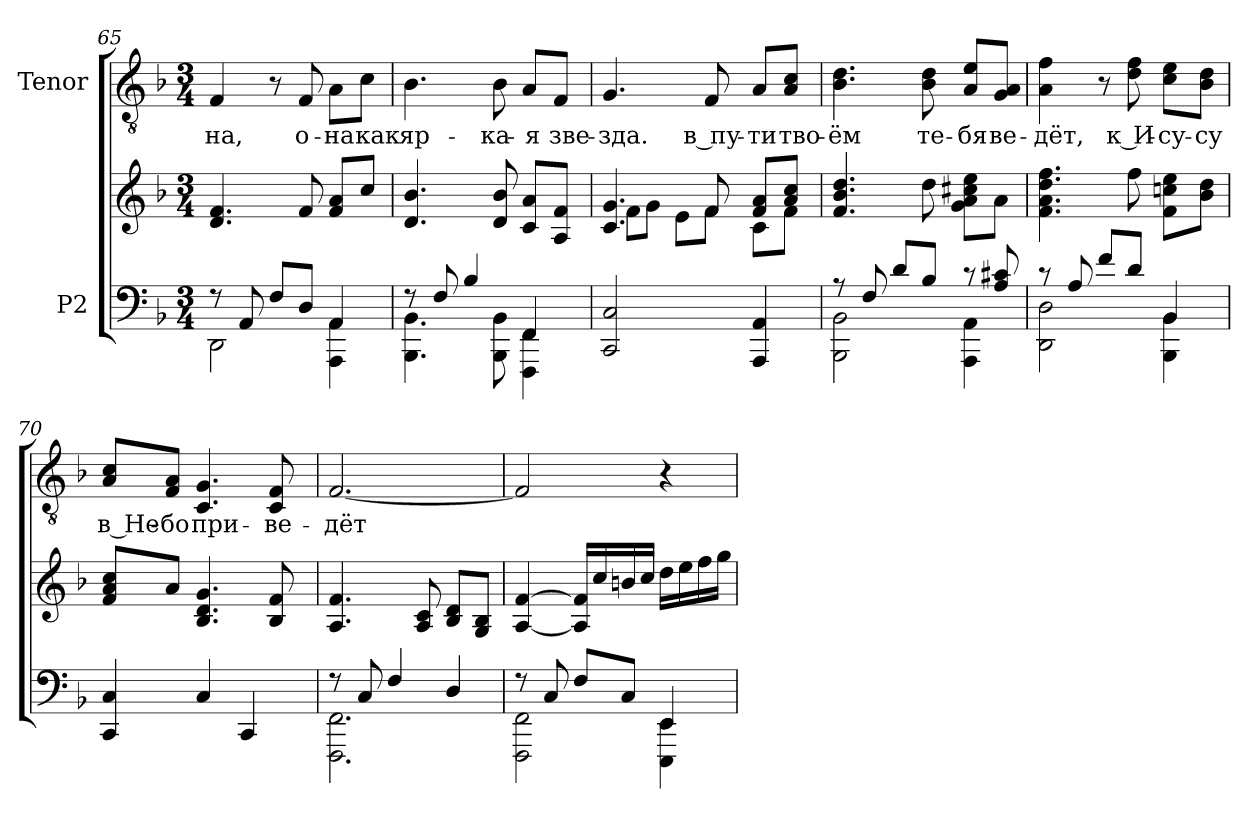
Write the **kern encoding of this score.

**kern	**kern	**kern	**text
*part2	*part2	*part1	*part1
*staff3	*staff2	*staff1	*staff1
*I"P2	*	*I"Tenor	*
*clefF4	*clefG2	*clefGv2	*
*	*	*ITrd7c12	*
*k[b-]	*k[b-]	*k[b-]	*
*F:	*F:	*F:	*
*M3/4	*M3/4	*M3/4	*
=65	=65	=65	=65
*^	*	*	*
!	!	!	!	!LO:LY:b:color=#000000
8r	2DDi\	4.di/ 4.fi	4FFi/	-на,
8AAi/	.	.	.	.
8Fi/L	.	.	8r	.
!	!	!	!	!LO:LY:b:color=#000000
8Di/J	.	8fi/	8FFi/	о-
!	!	!	!	!LO:LY:b:color=#000000
4AAi/	4AAAi\ 4AAi	8fi/ 8aiL	8AAi\L	-на
!	!	!	!	!LO:LY:b:color=#000000
.	.	8cci/J	8Ci\J	как
=66	=66	=66	=66	=66
!	!	!	!	!LO:LY:b:color=#000000
8r	4.BBB-i\ 4.BB-i	4.di/ 4.b-i	4.BB-i\	яр-
8Fi/	.	.	.	.
4B-i/	.	.	.	.
!	!	!	!	!LO:LY:b:color=#000000
.	8BBB-i\ 8BB-i	8di/ 8b-i	8BB-i\	-ка-
!	!	!	!	!LO:LY:b:color=#000000
4FFi/	4FFFi\ 4FFi	8ci/ 8aiL	8AAi/L	-я
!	!	!	!	!LO:LY:b:color=#000000
.	.	8Ai/ 8fiJ	8FFi/J	зве-
*v	*v	*	*	*
!!LO:LB:g=z
=67	=67	=67	=67
*	*^	*	*
!	!	!	!	!LO:LY:b:color=#000000
2CCi/ 2Ci	4.ci/ 4.gi	8fi\L	4.GGi/	-зда.
.	.	8gi\J	.	.
.	.	8ei\L	.	.
!	!	!	!	!LO:LY:b:color=#000000
.	8fi/	8fi\J	8FFi/	в пу-
!	!	!	!	!LO:LY:b:color=#000000
4AAAi/ 4AAi	8fi/ 8aiL	8ci\L	8AAi/L	-ти
!	!	!	!	!LO:LY:b:color=#000000
.	8ai/ 8cciJ	8fi\J	8AAi/ 8CiJ	тво-
*	*v	*v	*	*
=68	=68	=68	=68
*^	*	*	*
*	*	*^	*	*
!	!	!	!	!	!LO:LY:b:color=#000000
*	*	*v	*v	*	*
8r	2BBB-i\ 2BB-i	4.fi/ 4.b-i 4.ddi	4.BB-i\ 4.Di	-ём
8Fi/	.	.	.	.
8di/L	.	.	.	.
!	!	!	!	!LO:LY:b:color=#000000
8B-i/J	.	8ddi\	8BB-i\ 8Di	те-
!	!	!	!	!LO:LY:b:color=#000000
8r	4AAAi\ 4AAi	8gi\ 8ai 8cc#Xi 8eeiL	8AAi/ 8EiL	-бя
!	!	!	!	!LO:LY:b:color=#000000
8Ai/ 8c#Xi	.	8ai\J	8GGi/ 8AAiJ	ве-
=69	=69	=69	=69	=69
!	!	!	!	!LO:LY:b:color=#000000
8r	2DDi\ 2Di	4.fi\ 4.ai 4.ddi 4.ffi	4AAi\ 4Fi	-дёт,
8Ai/	.	.	.	.
8fi/L	.	.	8r	.
!	!	!	!	!LO:LY:b:color=#000000
8di/J	.	8ffi\	8Di\ 8Fi	к И-
!	!	!	!	!LO:LY:b:color=#000000
4BB-i/	4BBB-i\ 4BB-i	8fi\ 8ccni 8eeiL	8Ci\ 8EiL	-су-
!	!	!	!	!LO:LY:b:color=#000000
.	.	8b-i\ 8ddiJ	8BB-i\ 8DiJ	-су
*v	*v	*	*	*
=70	=70	=70	=70
!	!	!	!LO:LY:b:color=#000000
*	*^	*^	*
4CCi/ 4Ci	8fi/ 8ai 8cciL	2ryy	8AAi/ 8CiL	2ryy	в Не-
!	!	!	!	!	!LO:LY:b:color=#000000
.	8ai/J	.	8FFi/ 8AAiJ	.	-бо
!	!	!	!	!	!LO:LY:b:color=#000000
4Ci/	4.B-i/ 4.di 4.gi	.	4.CCi/ 4.GGi	.	при-
4CCi/	.	8ryy	.	8ryy	.
!	!	!	!	!	!LO:LY:b:color=#000000
.	8B-i/ 8fi	16ryy	8CCi/ 8FFi	16ryy	-ве-
.	.	32ryy	.	32ryy	.
.	.	64ryy	.	64ryy	.
.	.	128...ryy	.	128...ryy	.
*	*MM116	*	*MM116	*	*
.	.	1024ryy	.	1024ryy	.
*	*v	*v	*	*	*
*	*	*v	*v	*
=71	=71	=71	=71
*^	*	*	*
*	*	*^	*^	*
!	!	!	!	!	!	!LO:LY:b:color=#000000
*	*	*v	*v	*	*	*
*	*	*	*v	*v	*
8r	2.FFFi\ 2.FFi	4.Ai/ 4.fi	[<2.FFi/	-дёт
8Ci/	.	.	.	.
4Fi/	.	.	.	.
.	.	8Ai/ 8ci	.	.
4Di/	.	8B-i/ 8diL	.	.
.	.	8Gi/ 8B-iJ	.	.
!!LO:LB:g=z
=72	=72	=72	=72	=72
8r	2FFFi\ 2FFi	[<4Ai/ [>4fi	2FFi/]	.
8Ci/	.	.	.	.
8Fi/L	.	16Ai/] 16fi]LL	.	.
.	.	16cci/	.	.
8Ci/J	.	16bni/	.	.
.	.	16cci/JJ	.	.
4EEi/	4EEEi\ 4EEi	16ddi\LL	4r	.
.	.	16eei\	.	.
.	.	16ffi\	.	.
.	.	16ggi\JJ	.	.
*v	*v	*	*	*
=	=	=	=
*-	*-	*-	*-
